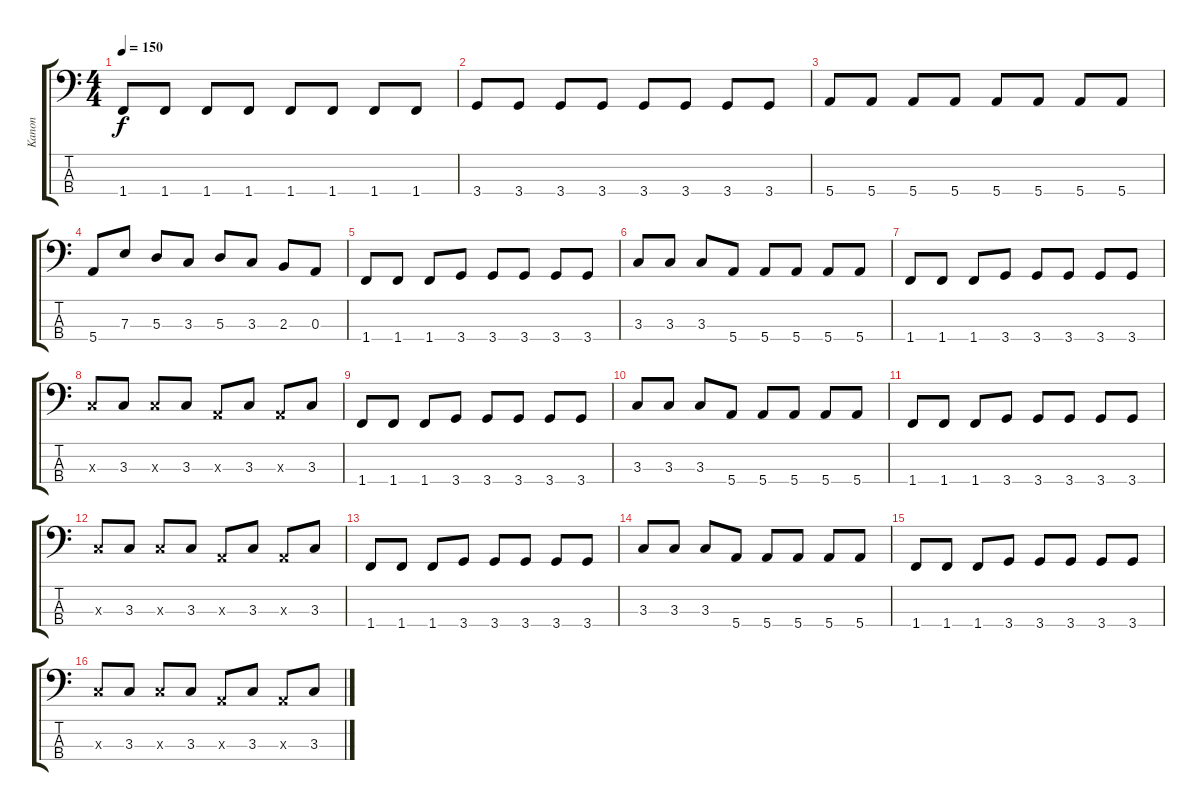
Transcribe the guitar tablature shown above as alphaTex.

\track ("Kanon" "Kanon") {instrument electricbassfinger}
\staff {score tabs}
\tuning (G2 D2 A1 E1) {hide}
\ts (4 4)
\tempo 150
\clef f4
\ks c
1.4.8{dy f} 1.4.8 1.4.8 1.4.8 1.4.8 1.4.8 1.4.8 1.4.8 |
3.4.8 3.4.8 3.4.8 3.4.8 3.4.8 3.4.8 3.4.8 3.4.8 |
5.4.8 5.4.8 5.4.8 5.4.8 5.4.8 5.4.8 5.4.8 5.4.8 |
5.4.8 7.3.8 5.3.8 3.3.8 5.3.8 3.3.8 2.3.8 0.3.8 |
1.4.8 1.4.8 1.4.8 3.4.8 3.4.8 3.4.8 3.4.8 3.4.8 |
3.3.8 3.3.8 3.3.8 5.4.8 5.4.8 5.4.8 5.4.8 5.4.8 |
1.4.8 1.4.8 1.4.8 3.4.8 3.4.8 3.4.8 3.4.8 3.4.8 |
3.3{x}.8 3.3.8 3.3{x}.8 3.3.8 0.3{x}.8 3.3.8 0.3{x}.8 3.3.8 |
1.4.8 1.4.8 1.4.8 3.4.8 3.4.8 3.4.8 3.4.8 3.4.8 |
3.3.8 3.3.8 3.3.8 5.4.8 5.4.8 5.4.8 5.4.8 5.4.8 |
1.4.8 1.4.8 1.4.8 3.4.8 3.4.8 3.4.8 3.4.8 3.4.8 |
3.3{x}.8 3.3.8 3.3{x}.8 3.3.8 0.3{x}.8 3.3.8 0.3{x}.8 3.3.8 |
1.4.8 1.4.8 1.4.8 3.4.8 3.4.8 3.4.8 3.4.8 3.4.8 |
3.3.8 3.3.8 3.3.8 5.4.8 5.4.8 5.4.8 5.4.8 5.4.8 |
1.4.8 1.4.8 1.4.8 3.4.8 3.4.8 3.4.8 3.4.8 3.4.8 |
3.3{x}.8 3.3.8 3.3{x}.8 3.3.8 0.3{x}.8 3.3.8 0.3{x}.8 3.3.8
